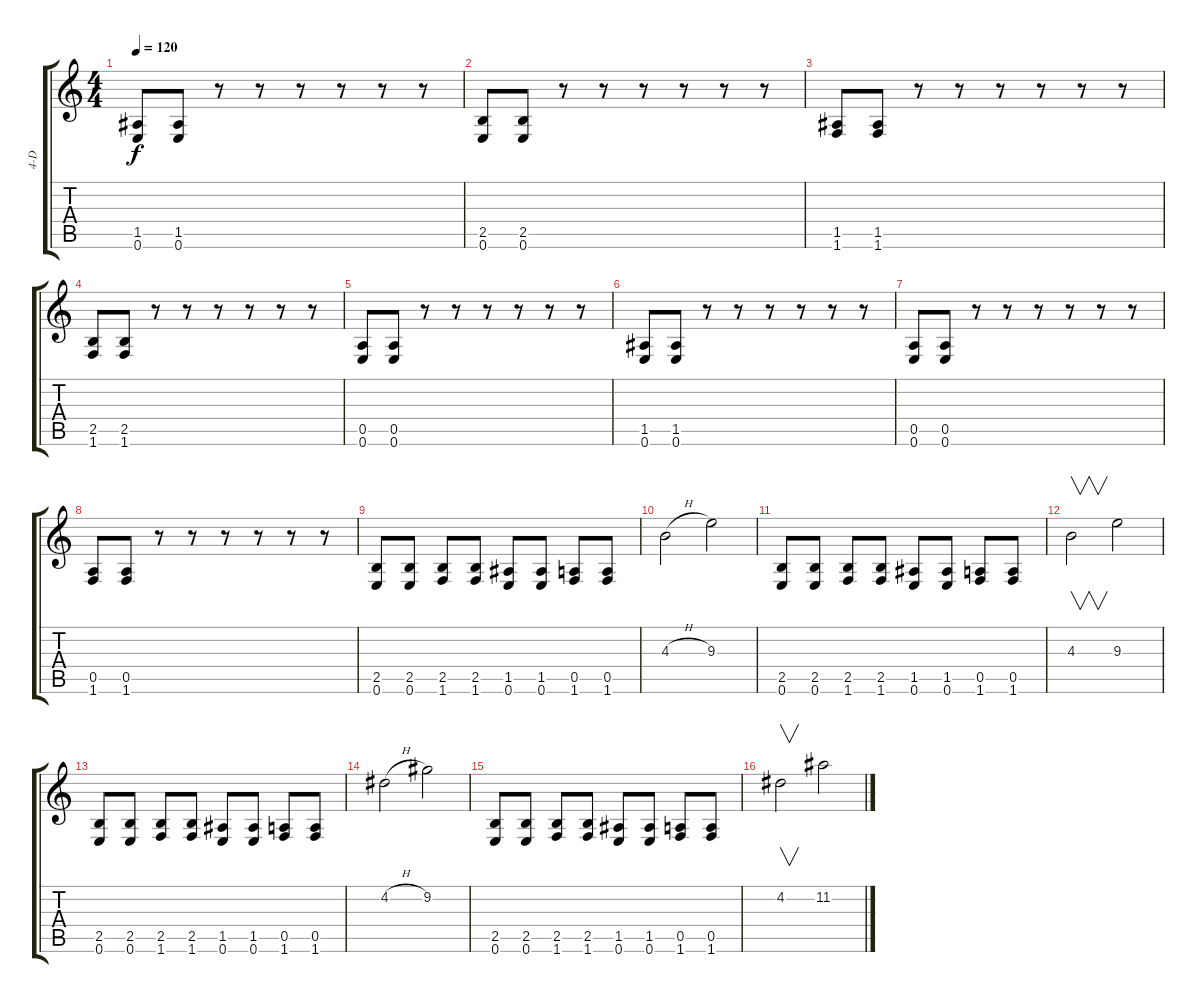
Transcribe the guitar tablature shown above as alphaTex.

\track ("4-D" "4-D") {instrument electricbassfinger}
\staff {score tabs}
\tuning (E4 B3 G3 D3 A2 E2) {hide}
\ts (4 4)
\tempo 120
\clef g2
\ks c
(1.5 0.6).8{dy f instrument electricbassfinger} (1.5 0.6).8 r.8 r.8 r.8 r.8 r.8 r.8 |
(2.5 0.6).8 (2.5 0.6).8 r.8 r.8 r.8 r.8 r.8 r.8 |
(1.5 1.6).8 (1.5 1.6).8 r.8 r.8 r.8 r.8 r.8 r.8 |
(2.5 1.6).8 (2.5 1.6).8 r.8 r.8 r.8 r.8 r.8 r.8 |
(0.5 0.6).8 (0.5 0.6).8 r.8 r.8 r.8 r.8 r.8 r.8 |
(1.5 0.6).8 (1.5 0.6).8 r.8 r.8 r.8 r.8 r.8 r.8 |
(0.5 0.6).8 (0.5 0.6).8 r.8 r.8 r.8 r.8 r.8 r.8 |
(0.5 1.6).8 (0.5 1.6).8 r.8 r.8 r.8 r.8 r.8 r.8 |
(2.5 0.6).8 (2.5 0.6).8 (2.5 1.6).8 (2.5 1.6).8 (1.5 0.6).8 (1.5 0.6).8 (0.5 1.6).8 (0.5 1.6).8 |
4.3{h}.2 9.3.2 |
(2.5 0.6).8 (2.5 0.6).8 (2.5 1.6).8 (2.5 1.6).8 (1.5 0.6).8 (1.5 0.6).8 (0.5 1.6).8 (0.5 1.6).8 |
4.3.2{v} 9.3.2 |
(2.5 0.6).8 (2.5 0.6).8 (2.5 1.6).8 (2.5 1.6).8 (1.5 0.6).8 (1.5 0.6).8 (0.5 1.6).8 (0.5 1.6).8 |
4.2{h}.2 9.2.2 |
(2.5 0.6).8 (2.5 0.6).8 (2.5 1.6).8 (2.5 1.6).8 (1.5 0.6).8 (1.5 0.6).8 (0.5 1.6).8 (0.5 1.6).8 |
4.2.2{v} 11.2.2
